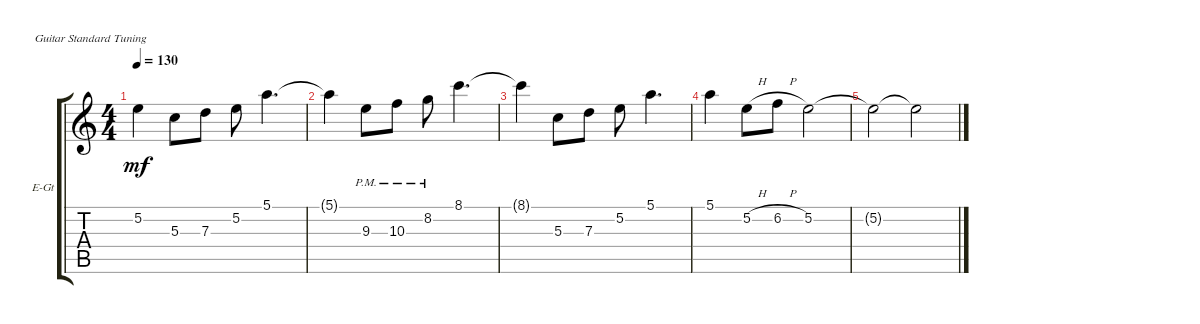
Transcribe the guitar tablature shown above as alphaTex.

\defaultSystemsLayout 4
\bracketExtendMode groupsimilarinstruments
\firstSystemTrackNameOrientation horizontal
\otherSystemsTrackNameOrientation horizontal
\track ("Electric Guitar" "E-Gt") {instrument distortionguitar}
\staff {score tabs}
\tuning (E4 B3 G3 D3 A2 E2)
\ts (4 4)
\tempo 130
\clef g2
\ks c
5.2{t}.4{dy mf} 5.3.8 7.3.8 5.2.8 5.1.4{d} |
5.1{t}.4 9.3{pm}.8 10.3{pm}.8 8.2{pm}.8 8.1.4{d} |
8.1{t}.4 5.3.8 7.3.8 5.2.8 5.1.4{d} |
5.1.4 5.2{h}.8 6.2{h}.8 5.2.2 |
5.2{t}.2 5.2{t}.2
